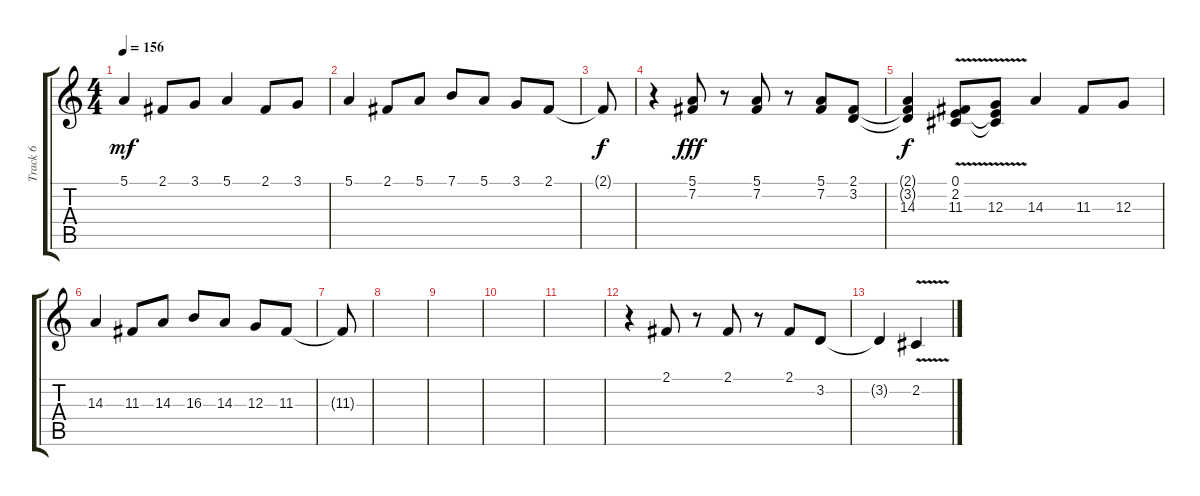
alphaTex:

\track ("Track 6" "Track 6") {instrument clarinet}
\staff {score tabs}
\tuning (E4 B3 G3 D3 A2 E2) {hide}
\ts (4 4)
\tempo 156
\clef g2
\ks c
5.1.4{dy mf} 2.1.8 3.1.8 5.1.4 2.1.8 3.1.8 |
5.1.4 2.1.8 5.1.8 7.1.8 5.1.8 3.1.8 2.1.8 |
2.1{t}.8{dy f} |
r.4 (5.1 7.2).8{dy fff} r.8 (5.1 7.2).8 r.8 (5.1 7.2).8 (2.1 3.2).8 |
(2.1{t} 3.2{t} 14.3).4{dy f} (0.1{v} 2.2 11.3).8 (0.1{t} 2.2{t} 12.3).8 14.3.4 11.3.8 12.3.8 |
14.3.4 11.3.8 14.3.8 16.3.8 14.3.8 12.3.8 11.3.8 |
11.3{t}.8 |
|
|
|
|
r.4 2.1.8 r.8 2.1.8 r.8 2.1.8 3.2.8 |
3.2{t}.4 2.2{v}.4
